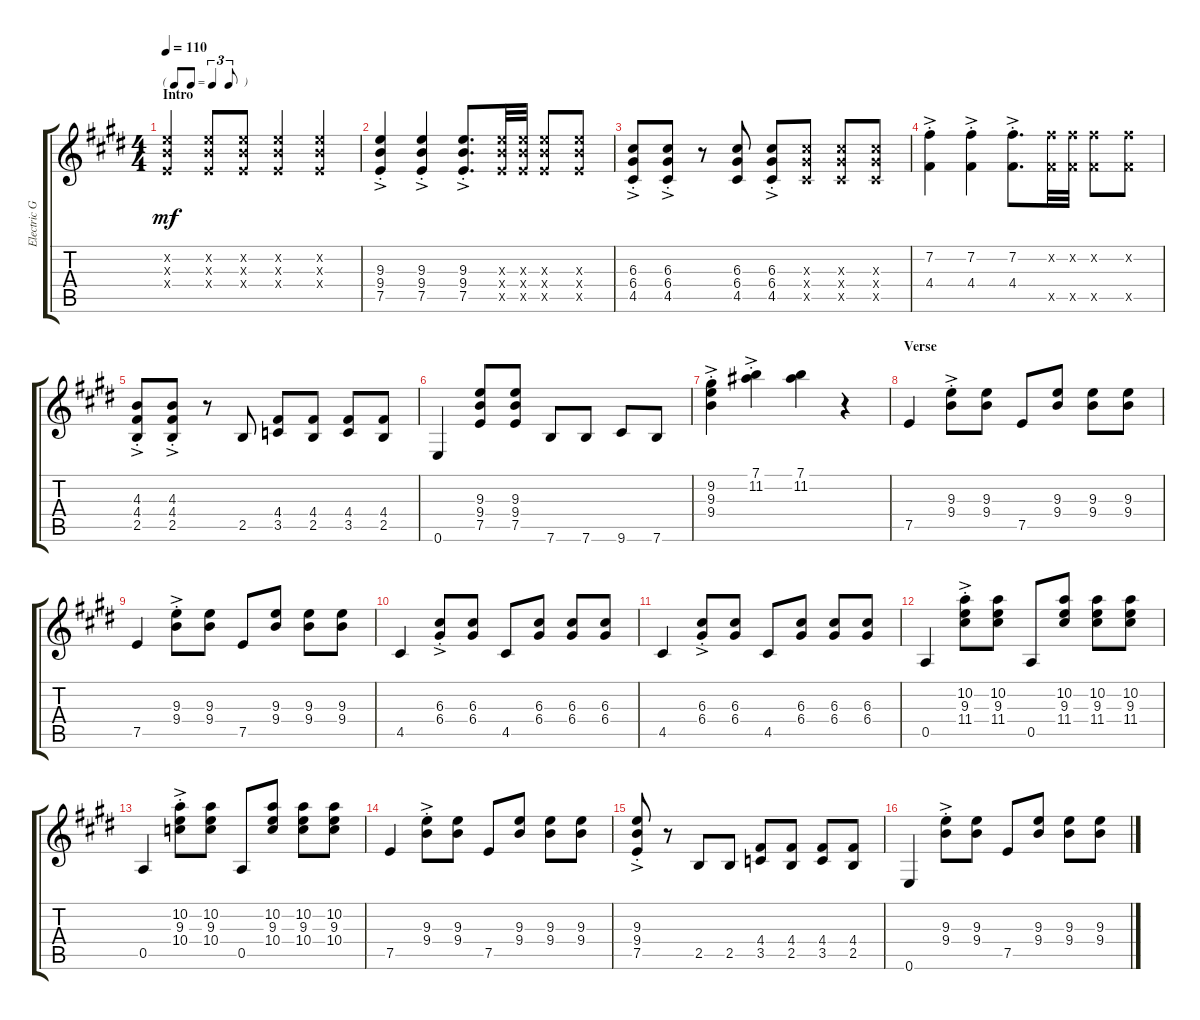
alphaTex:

\track ("Electric Guitar" "Electric G") {instrument distortionguitar}
\staff {score tabs}
\tuning (E4 B3 G3 D3 A2 E2) {hide}
\ts (4 4)
\tf triplet8th
\section ("" "Intro")
\tempo 110
\clef g2
\ks e
(5.2{x} 4.3{x} 2.4{x}).4{dy mf instrument distortionguitar} (5.2{x} 4.3{x} 2.4{x}).8 (5.2{x} 4.3{x} 2.4{x}).8 (5.2{x} 4.3{x} 2.4{x}).4 (5.2{x} 4.3{x} 2.4{x}).4 |
(9.3{ac st} 9.4{ac st} 7.5{ac st}).4 (9.3{ac st} 9.4{ac st} 7.5{ac st}).4 (9.3{ac st} 9.4{ac st} 7.5{ac st}).8{d} (9.3{x} 9.4{x} 7.5{x}).32 (9.3{x} 9.4{x} 7.5{x}).32 (9.3{x} 9.4{x} 7.5{x}).8 (9.3{x} 9.4{x} 7.5{x}).8 |
(6.3{ac st} 6.4{ac st} 4.5{ac st}).8 (6.3{ac st} 6.4{ac st} 4.5{ac st}).8 r.8 (6.3 6.4 4.5).8 (6.3{ac st} 6.4{ac st} 4.5{ac st}).8 (6.3{x} 6.4{x} 4.5{x}).8 (6.3{x} 6.4{x} 4.5{x}).8 (6.3{x} 6.4{x} 4.5{x}).8 |
(7.2{ac st} 4.4{ac st}).4 (7.2{ac st} 4.4{ac st}).4 (7.2{ac st} 4.4{ac st}).8{d} (7.2{x} 9.5{x}).32 (7.2{x} 9.5{x}).32 (7.2{x} 9.5{x}).8 (7.2{x} 9.5{x}).8 |
(4.3{ac st} 4.4{ac st} 2.5{ac st}).8 (4.3 4.4{ac st} 2.5).8 r.8 2.5.8 (4.4 3.5).8 (4.4 2.5).8 (4.4 3.5).8 (4.4 2.5).8 |
0.6.4 (9.3 9.4 7.5).8 (9.3 9.4 7.5).8 7.6.8 7.6.8 9.6.8 7.6.8 |
(9.2{ac st} 9.3{ac st} 9.4{ac st}).4 (7.1{ac st} 11.2{ac st}).4 (7.1 11.2).4 r.4 |
\section ("" "Verse")
7.5.4 (9.3{ac st} 9.4{ac st}).8 (9.3 9.4).8 7.5.8 (9.3 9.4).8 (9.3 9.4).8 (9.3 9.4).8 |
7.5.4 (9.3{ac st} 9.4{ac st}).8 (9.3 9.4).8 7.5.8 (9.3 9.4).8 (9.3 9.4).8 (9.3 9.4).8 |
4.5.4 (6.3{ac st} 6.4{ac st}).8 (6.3 6.4).8 4.5.8 (6.3 6.4).8 (6.3 6.4).8 (6.3 6.4).8 |
4.5.4 (6.3{ac st} 6.4{ac st}).8 (6.3 6.4).8 4.5.8 (6.3 6.4).8 (6.3 6.4).8 (6.3 6.4).8 |
0.5.4 (10.2 9.3{ac st} 11.4{ac st}).8 (10.2 9.3 11.4).8 0.5.8 (10.2 9.3 11.4).8 (10.2 9.3 11.4).8 (10.2 9.3 11.4).8 |
0.5.4 (10.2 9.3{ac st} 10.4{ac st}).8 (10.2 9.3 10.4).8 0.5.8 (10.2 9.3 10.4).8 (10.2 9.3 10.4).8 (10.2 9.3 10.4).8 |
7.5.4 (9.3{ac st} 9.4{ac st}).8 (9.3 9.4).8 7.5.8 (9.3 9.4).8 (9.3 9.4).8 (9.3 9.4).8 |
(9.3{ac st} 9.4{ac st} 7.5{ac st}).8 r.8 2.5.8 2.5.8 (4.4 3.5).8 (4.4 2.5).8 (4.4 3.5).8 (4.4 2.5).8 |
0.6.4 (9.3{ac st} 9.4{ac st}).8 (9.3 9.4).8 7.5.8 (9.3 9.4).8 (9.3 9.4).8 (9.3 9.4).8
